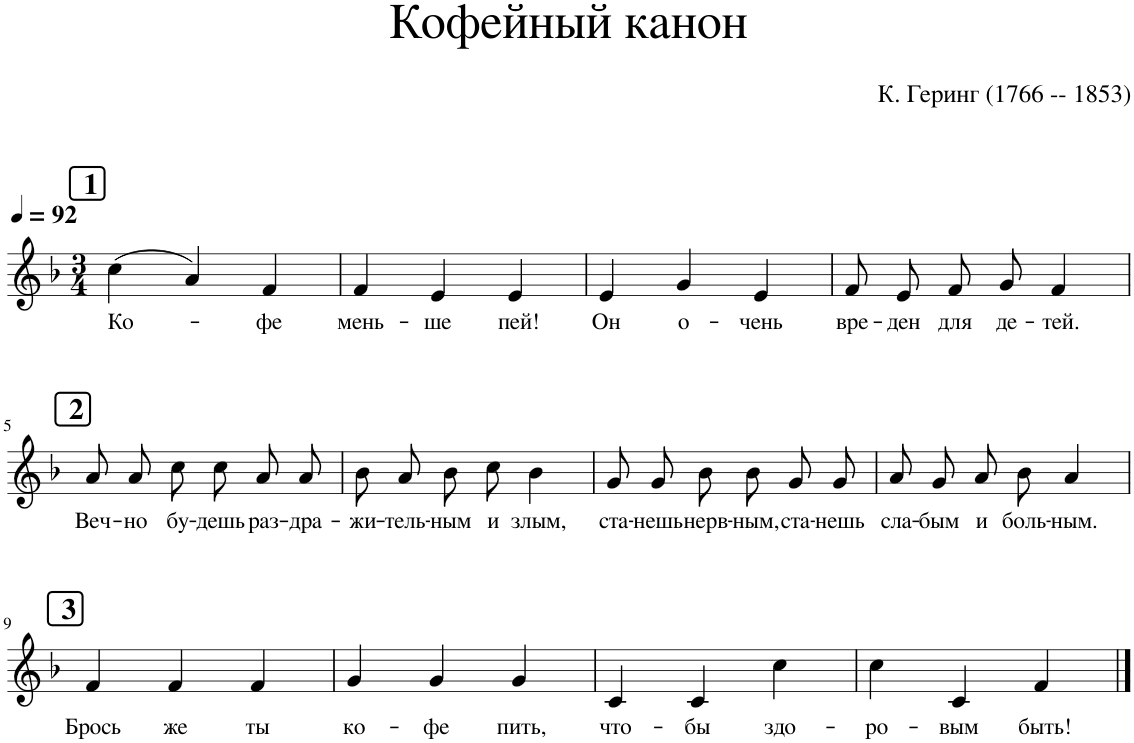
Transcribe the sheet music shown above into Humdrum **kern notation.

**kern	**text
*part1	*part1
*staff1	*staff1
*I"Piano	*
*I'Pno.	*
*clefG2	*
*k[b-]	*
*M3/4	*
*MM92	*
!!LO:REH:place=s1:a:B:cj:fs=14:t=1
=1	=1
!	!LO:LY:b
(4cc\	Ко-
4a/)	.
!	!LO:LY:b
4f/	-фе
=2	=2
!	!LO:LY:b
4f/	мень-
!	!LO:LY:b
4e/	-ше
!	!LO:LY:b
4e/	пей!
=3	=3
!	!LO:LY:b
4e/	Он
!	!LO:LY:b
4g/	о-
!	!LO:LY:b
4e/	-чень
=4	=4
!	!LO:LY:b
8f/L	вре-
!	!LO:LY:b
8e/J	-ден
!	!LO:LY:b
8f/L	для
!	!LO:LY:b
8g/J	де-
!	!LO:LY:b
4f/	-тей.
!!LO:LB:g=z
!!LO:REH:place=s1:a:B:cj:fs=14:t=2
=5	=5
!	!LO:LY:b
8a/L	Веч-
!	!LO:LY:b
8a/J	-но
!	!LO:LY:b
8cc\L	бу-
!	!LO:LY:b
8cc\J	-дешь
!	!LO:LY:b
8a/L	раз-
!	!LO:LY:b
8a/J	-дра-
=6	=6
!	!LO:LY:b
8b-/L	-жи-
!	!LO:LY:b
8a/J	-тель-
!	!LO:LY:b
8b-\L	-ным
!	!LO:LY:b
8cc\J	и
!	!LO:LY:b
4b-\	злым,
=7	=7
!	!LO:LY:b
8g/L	ста-
!	!LO:LY:b
8g/J	-нешь
!	!LO:LY:b
8b-\L	нерв-
!	!LO:LY:b
8b-\J	-ным,
!	!LO:LY:b
8g/L	ста-
!	!LO:LY:b
8g/J	-нешь
=8	=8
!	!LO:LY:b
8a/L	сла-
!	!LO:LY:b
8g/J	-бым
!	!LO:LY:b
8a/L	и
!	!LO:LY:b
8b-/J	боль-
!	!LO:LY:b
4a/	-ным.
!!LO:LB:g=z
!!LO:REH:place=s1:a:B:cj:fs=14:t=3
=9	=9
!	!LO:LY:b
4f/	Брось
!	!LO:LY:b
4f/	же
!	!LO:LY:b
4f/	ты
=10	=10
!	!LO:LY:b
4g/	ко-
!	!LO:LY:b
4g/	-фе
!	!LO:LY:b
4g/	пить,
=11	=11
!	!LO:LY:b
4c/	что-
!	!LO:LY:b
4c/	-бы
!	!LO:LY:b
4cc\	здо-
=12	=12
!	!LO:LY:b
4cc\	-ро-
!	!LO:LY:b
4c/	-вым
!	!LO:LY:b
4f/	быть!
==	==
*-	*-
